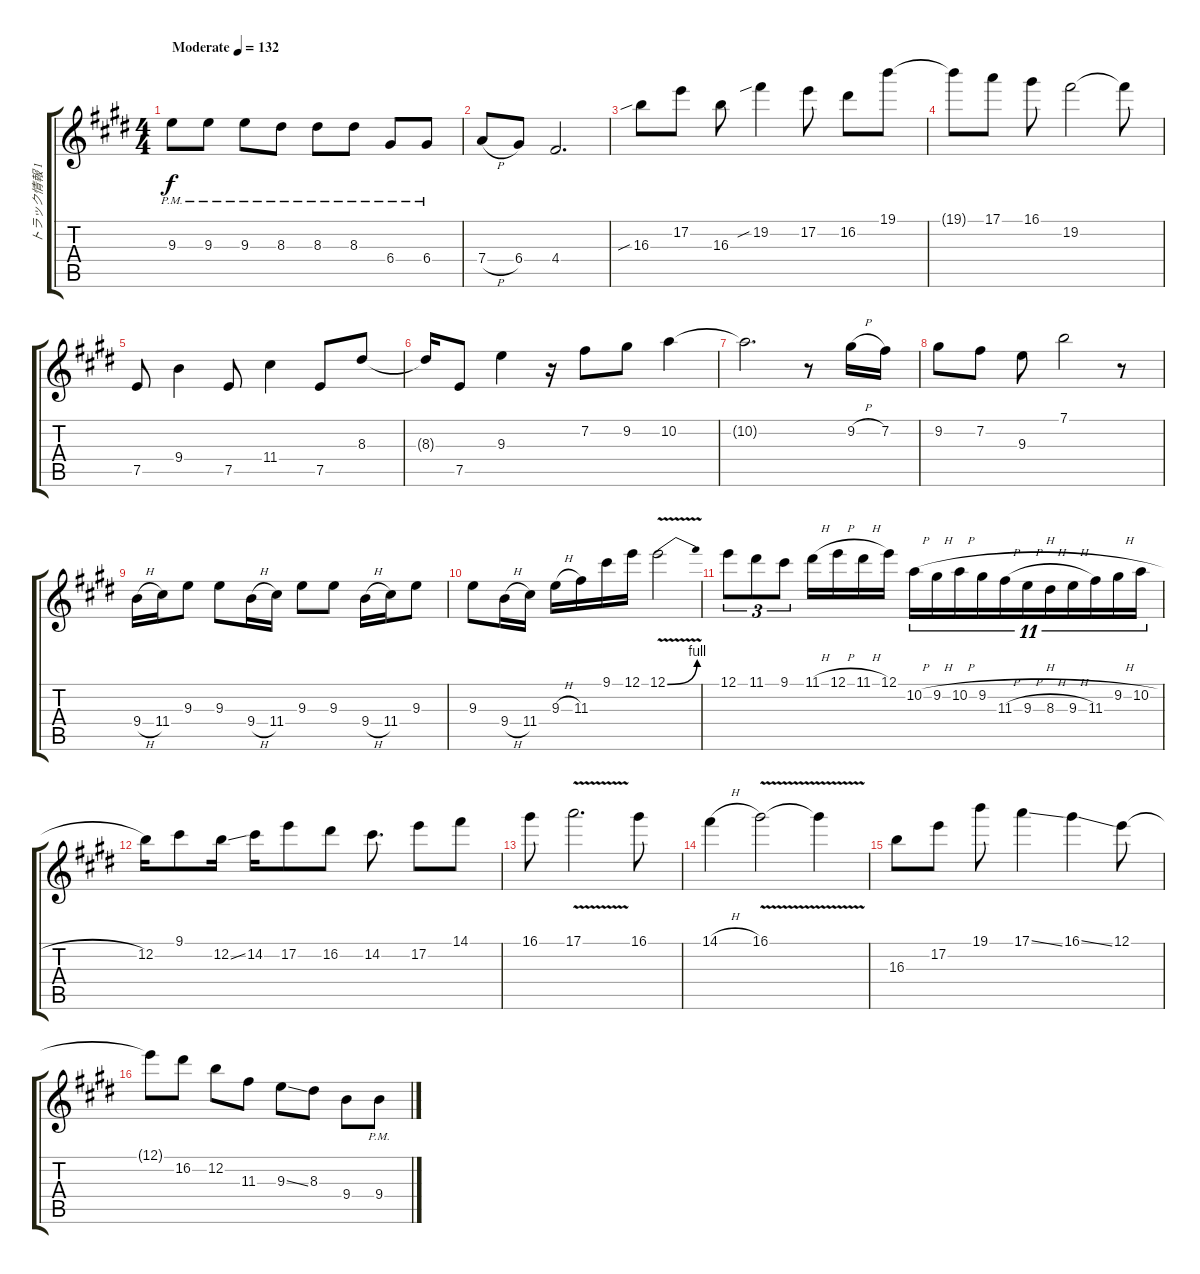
\track ("トラック情報 1" "トラック情報 1") {instrument overdrivenguitar}
\staff {score tabs}
\tuning (E4 B3 G3 D3 A2 E2) {hide}
\ts (4 4)
\tempo (132 "Moderate")
\clef g2
\ks e
9.3{pm}.8{dy f instrument overdrivenguitar} 9.3{pm}.8 9.3{pm}.8 8.3{pm}.8 8.3{pm}.8 8.3{pm}.8 6.4{pm}.8 6.4{pm}.8 |
7.4{h}.8 6.4.8 4.4.2{d} |
16.3{sib}.8 17.2.8 16.3.8 19.2{sib}.4 17.2.8 16.2.8 19.1.8 |
19.1{t}.8 17.1.8 16.1.8 19.2.2 19.2{t}.8 |
7.5.8 9.4.4 7.5.8 11.4.4 7.5.8 8.3.8 |
8.3{t}.16 7.5.8 9.3.4 r.16 7.2.8 9.2.8 10.2.4 |
10.2{t}.2{d} r.8 9.2{h}.16 7.2.16 |
9.2.8 7.2.8 9.3.8 7.1.2 r.8 |
9.4{h}.16 11.4.16 9.3.8 9.3.8 9.4{h}.16 11.4.16 9.3.8 9.3.8 9.4{h}.16 11.4.16 9.3.8 |
9.3.8 9.4{h}.16 11.4.16 9.3{h}.16 11.3.16 9.1.16 12.1.16 12.1{be (bend 0 0 60 4) v}.2 |
12.1.8{tu (3 2)} 11.1.8{tu (3 2)} 9.1.8{tu (3 2)} 11.1{h}.16 12.1{h}.16 11.1{h}.16 12.1.16 10.2{h}.16{tu (11 8)} 9.2{h}.16{tu (11 8)} 10.2{h}.16{tu (11 8)} 9.2{h}.16{tu (11 8)} 11.3{h}.16{tu (11 8)} 9.3{h}.16{tu (11 8)} 8.3{h}.16{tu (11 8)} 9.3{h}.16{tu (11 8)} 11.3.16{tu (11 8)} 9.2{h}.16{tu (11 8)} 10.2{h}.16{tu (11 8)} |
12.2.16 9.1.8 12.2{ss}.16 14.2.16 17.2.8 16.2.8 14.2.8{d} 17.2.8 14.1.8 |
16.1.8 17.1{v}.2{d} 16.1.8 |
14.1{h}.4 16.1{v}.2 16.1{t}.4 |
16.3.8 17.2.8 19.1.8 17.1{ss}.4 16.1{ss}.4 12.1.8 |
12.1{t}.8 16.2.8 12.2.8 11.3.8 9.3{ss}.8 8.3.8 9.4.8 9.4{pm}.8
